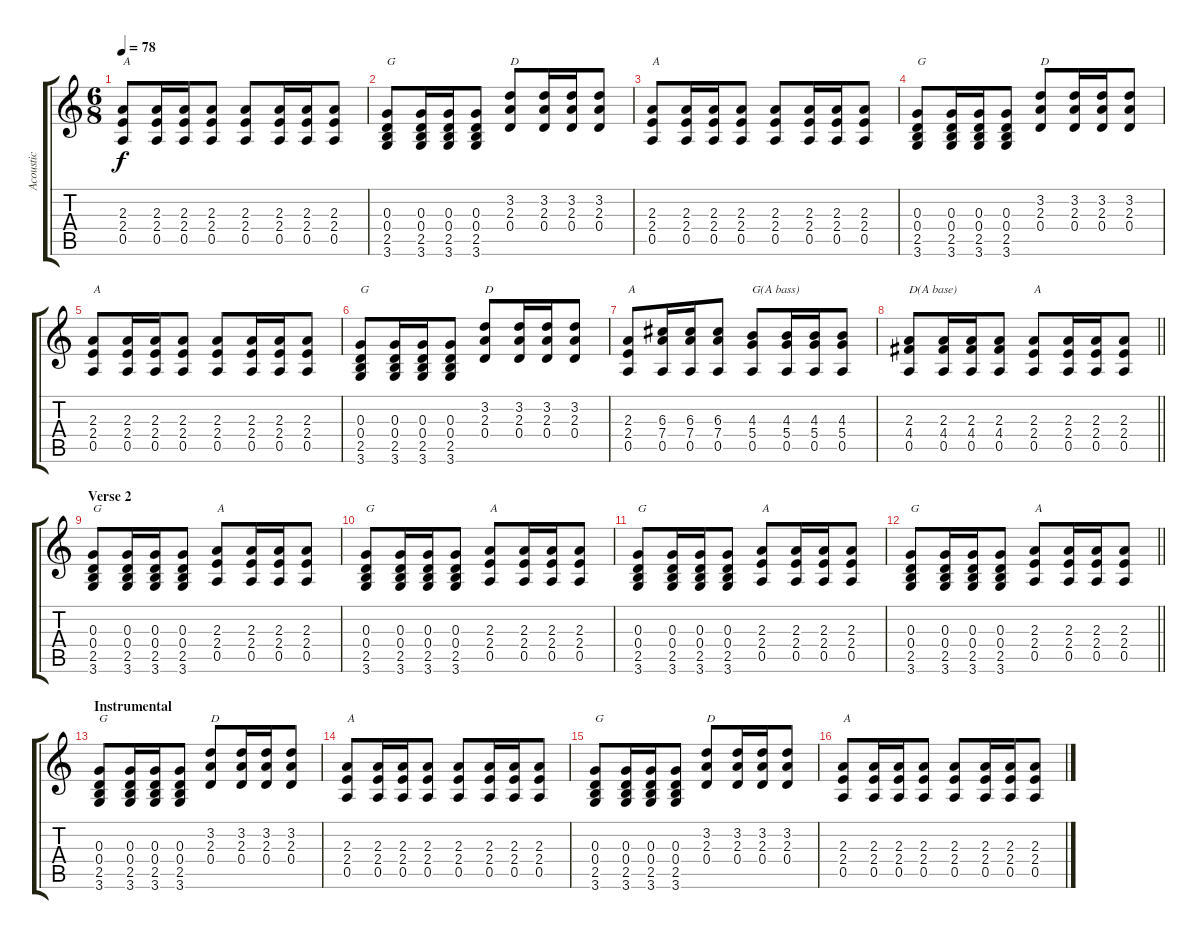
\track ("Acoustic" "Acoustic") {instrument acousticguitarsteel}
\staff {score tabs}
\tuning (E4 B3 G3 D3 A2 E2) {hide}
\ts (6 8)
\tempo 78
\clef g2
\ks c
(2.3 2.4 0.5).8{txt "A" dy f} (2.3 2.4 0.5).16 (2.3 2.4 0.5).16 (2.3 2.4 0.5).8 (2.3 2.4 0.5).8 (2.3 2.4 0.5).16 (2.3 2.4 0.5).16 (2.3 2.4 0.5).8 |
(0.3 0.4 2.5 3.6).8{txt "G"} (0.3 0.4 2.5 3.6).16 (0.3 0.4 2.5 3.6).16 (0.3 0.4 2.5 3.6).8 (3.2 2.3 0.4).8{txt "D"} (3.2 2.3 0.4).16 (3.2 2.3 0.4).16 (3.2 2.3 0.4).8 |
(2.3 2.4 0.5).8{txt "A"} (2.3 2.4 0.5).16 (2.3 2.4 0.5).16 (2.3 2.4 0.5).8 (2.3 2.4 0.5).8 (2.3 2.4 0.5).16 (2.3 2.4 0.5).16 (2.3 2.4 0.5).8 |
(0.3 0.4 2.5 3.6).8{txt "G"} (0.3 0.4 2.5 3.6).16 (0.3 0.4 2.5 3.6).16 (0.3 0.4 2.5 3.6).8 (3.2 2.3 0.4).8{txt "D"} (3.2 2.3 0.4).16 (3.2 2.3 0.4).16 (3.2 2.3 0.4).8 |
(2.3 2.4 0.5).8{txt "A"} (2.3 2.4 0.5).16 (2.3 2.4 0.5).16 (2.3 2.4 0.5).8 (2.3 2.4 0.5).8 (2.3 2.4 0.5).16 (2.3 2.4 0.5).16 (2.3 2.4 0.5).8 |
(0.3 0.4 2.5 3.6).8{txt "G"} (0.3 0.4 2.5 3.6).16 (0.3 0.4 2.5 3.6).16 (0.3 0.4 2.5 3.6).8 (3.2 2.3 0.4).8{txt "D"} (3.2 2.3 0.4).16 (3.2 2.3 0.4).16 (3.2 2.3 0.4).8 |
(2.3 2.4 0.5).8{txt "A"} (6.3 7.4 0.5).16 (6.3 7.4 0.5).16 (6.3 7.4 0.5).8 (4.3 5.4 0.5).8{txt "G(A bass)"} (4.3 5.4 0.5).16 (4.3 5.4 0.5).16 (4.3 5.4 0.5).8 |
\barLineRight lightlight
(2.3 4.4 0.5).8{txt "D(A base)"} (2.3 4.4 0.5).16 (2.3 4.4 0.5).16 (2.3 4.4 0.5).8 (2.3 2.4 0.5).8{txt "A"} (2.3 2.4 0.5).16 (2.3 2.4 0.5).16 (2.3 2.4 0.5).8 |
\section ("" "Verse 2")
(0.3 0.4 2.5 3.6).8{txt "G"} (0.3 0.4 2.5 3.6).16 (0.3 0.4 2.5 3.6).16 (0.3 0.4 2.5 3.6).8 (2.3 2.4 0.5).8{txt "A"} (2.3 2.4 0.5).16 (2.3 2.4 0.5).16 (2.3 2.4 0.5).8 |
(0.3 0.4 2.5 3.6).8{txt "G"} (0.3 0.4 2.5 3.6).16 (0.3 0.4 2.5 3.6).16 (0.3 0.4 2.5 3.6).8 (2.3 2.4 0.5).8{txt "A"} (2.3 2.4 0.5).16 (2.3 2.4 0.5).16 (2.3 2.4 0.5).8 |
(0.3 0.4 2.5 3.6).8{txt "G"} (0.3 0.4 2.5 3.6).16 (0.3 0.4 2.5 3.6).16 (0.3 0.4 2.5 3.6).8 (2.3 2.4 0.5).8{txt "A"} (2.3 2.4 0.5).16 (2.3 2.4 0.5).16 (2.3 2.4 0.5).8 |
\barLineRight lightlight
(0.3 0.4 2.5 3.6).8{txt "G"} (0.3 0.4 2.5 3.6).16 (0.3 0.4 2.5 3.6).16 (0.3 0.4 2.5 3.6).8 (2.3 2.4 0.5).8{txt "A"} (2.3 2.4 0.5).16 (2.3 2.4 0.5).16 (2.3 2.4 0.5).8 |
\section ("" "Instrumental")
(0.3 0.4 2.5 3.6).8{txt "G"} (0.3 0.4 2.5 3.6).16 (0.3 0.4 2.5 3.6).16 (0.3 0.4 2.5 3.6).8 (3.2 2.3 0.4).8{txt "D"} (3.2 2.3 0.4).16 (3.2 2.3 0.4).16 (3.2 2.3 0.4).8 |
(2.3 2.4 0.5).8{txt "A"} (2.3 2.4 0.5).16 (2.3 2.4 0.5).16 (2.3 2.4 0.5).8 (2.3 2.4 0.5).8 (2.3 2.4 0.5).16 (2.3 2.4 0.5).16 (2.3 2.4 0.5).8 |
(0.3 0.4 2.5 3.6).8{txt "G"} (0.3 0.4 2.5 3.6).16 (0.3 0.4 2.5 3.6).16 (0.3 0.4 2.5 3.6).8 (3.2 2.3 0.4).8{txt "D"} (3.2 2.3 0.4).16 (3.2 2.3 0.4).16 (3.2 2.3 0.4).8 |
(2.3 2.4 0.5).8{txt "A"} (2.3 2.4 0.5).16 (2.3 2.4 0.5).16 (2.3 2.4 0.5).8 (2.3 2.4 0.5).8 (2.3 2.4 0.5).16 (2.3 2.4 0.5).16 (2.3 2.4 0.5).8
